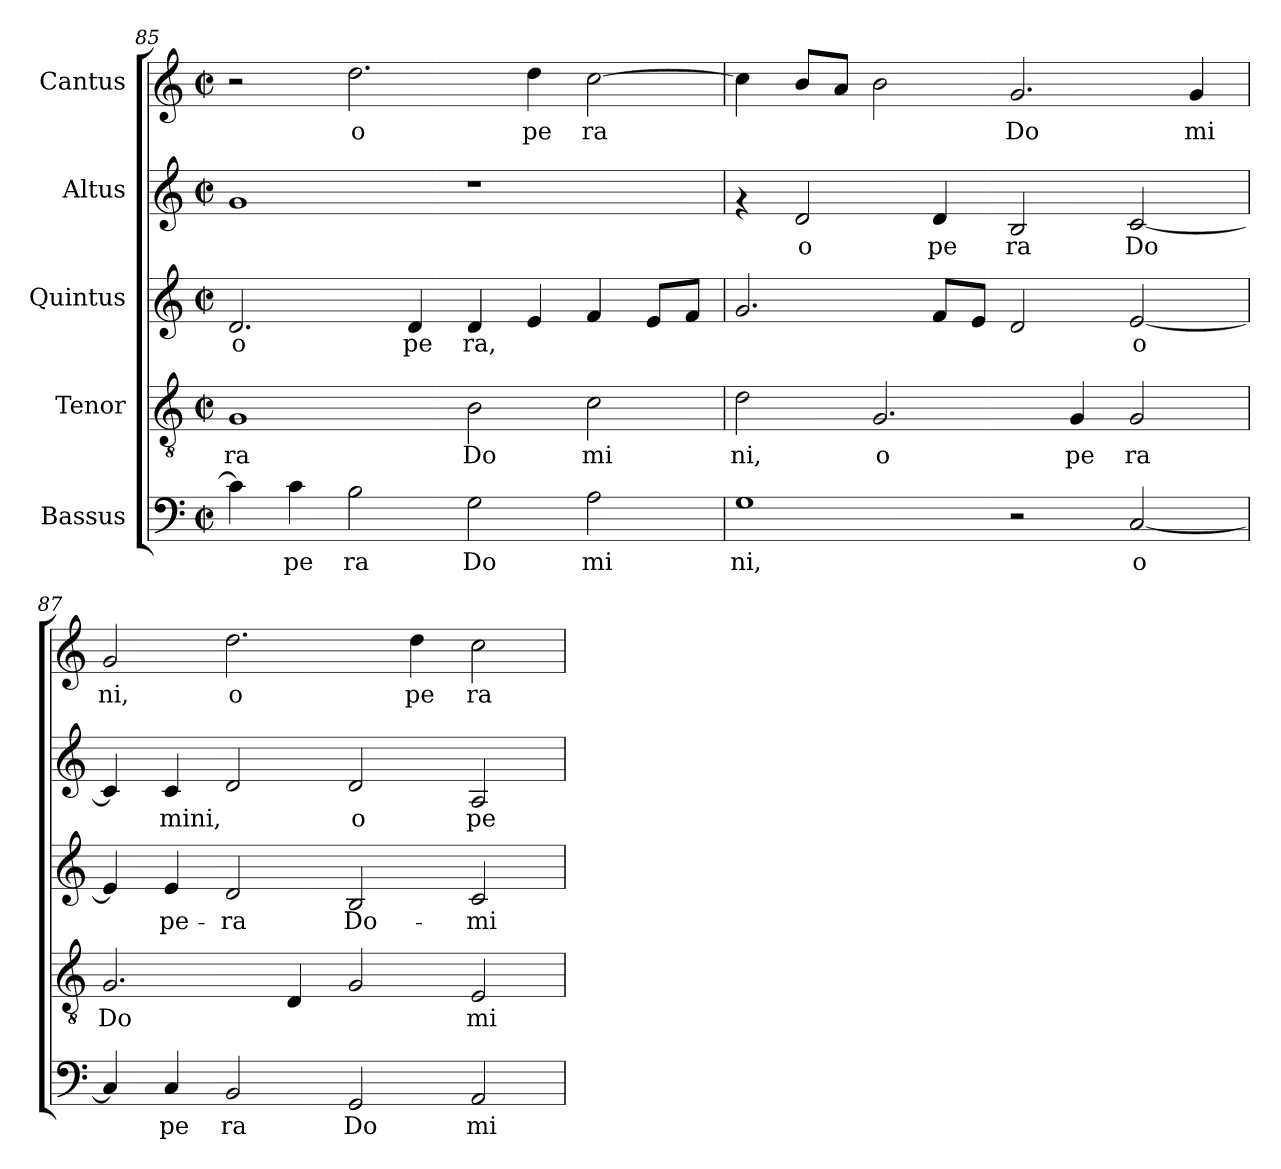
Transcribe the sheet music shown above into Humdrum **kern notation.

**kern	**text	**kern	**text	**kern	**text	**kern	**text	**kern	**text
*part5	*part5	*part4	*part4	*part3	*part3	*part2	*part2	*part1	*part1
*staff5	*staff5	*staff4	*staff4	*staff3	*staff3	*staff2	*staff2	*staff1	*staff1
*I"Bassus	*	*I"Tenor	*	*I"Quintus	*	*I"Altus	*	*I"Cantus	*
*clefF4	*	*clefGv2	*	*clefG2	*	*clefG2	*	*clefG2	*
*k[]	*	*k[]	*	*k[]	*	*k[]	*	*k[]	*
*C:	*	*C:	*	*C:	*	*C:	*	*C:	*
*M2/2	*	*M2/2	*	*M2/2	*	*M2/2	*	*M2/2	*
*met(c|)	*	*met(c|)	*	*met(c|)	*	*met(c|)	*	*met(c|)	*
=85	=85	=85	=85	=85	=85	=85	=85	=85	=85
!	!LO:LY:b:cj	!	!LO:LY:b:cj	!	!LO:LY:b:cj	!	!LO:LY:b:cj	!	!
4c\]	.	1G	ra	2.d/	o	1g	.	2r	.
!	!LO:LY:b:cj	!	!	!	!	!	!	!	!
4c\	pe	.	.	.	.	.	.	.	.
!	!LO:LY:b:cj	!	!	!	!	!	!	!	!LO:LY:b:cj
2B\	ra	.	.	.	.	.	.	2.dd\	o
!	!	!	!	!	!LO:LY:b:cj	!	!	!	!
.	.	.	.	4d/	pe	.	.	.	.
!	!LO:LY:b:cj	!	!LO:LY:b:cj	!	!LO:LY:b:cj	!	!	!	!
2G\	Do	2B\	Do	4d/	ra,	1r	.	.	.
!	!	!	!	!	!LO:LY:b:cj	!	!	!	!LO:LY:b:cj
.	.	.	.	4e/	.	.	.	4dd\	pe
!	!LO:LY:b:cj	!	!LO:LY:b:cj	!	!LO:LY:b:cj	!	!	!	!LO:LY:b:cj
2A\	mi	2c\	mi	4f/	.	.	.	[>2cc\	ra
!	!	!	!	!	!LO:LY:b:cj	!	!	!	!
.	.	.	.	8e/L	.	.	.	.	.
!	!	!	!	!	!LO:LY:b:cj	!	!	!	!
.	.	.	.	8f/J	.	.	.	.	.
=86	=86	=86	=86	=86	=86	=86	=86	=86	=86
!	!LO:LY:b:cj	!	!LO:LY:b:cj	!	!LO:LY:b:cj	!	!	!	!LO:LY:b:cj
1G	ni,	2d\	ni,	2.g/	.	4rf	.	4cc\]	.
!	!	!	!	!	!	!	!LO:LY:b:cj	!	!LO:LY:b:cj
.	.	.	.	.	.	2d/	o	8b/L	.
!	!	!	!	!	!	!	!	!	!LO:LY:b:cj
.	.	.	.	.	.	.	.	8a/J	.
!	!	!	!LO:LY:b:cj	!	!	!	!	!	!LO:LY:b:cj
.	.	2.G/	o	.	.	.	.	2b\	.
!	!	!	!	!	!LO:LY:b:cj	!	!LO:LY:b:cj	!	!
.	.	.	.	8f/L	.	4d/	pe	.	.
!	!	!	!	!	!LO:LY:b:cj	!	!	!	!
.	.	.	.	8e/J	.	.	.	.	.
!	!	!	!	!	!LO:LY:b:cj	!	!LO:LY:b:cj	!	!LO:LY:b:cj
2r	.	.	.	2d/	.	2B/	ra	2.g/	Do
!	!	!	!LO:LY:b:cj	!	!	!	!	!	!
.	.	4G/	pe	.	.	.	.	.	.
!	!LO:LY:b:cj	!	!LO:LY:b:cj	!	!LO:LY:b:cj	!	!LO:LY:b:cj	!	!
[>2C/	o	2G/	ra	[>2e/	o	[>2c/	Do	.	.
!	!	!	!	!	!	!	!	!	!LO:LY:b:cj
.	.	.	.	.	.	.	.	4g/	mi
!!LO:PB:g=z
=87	=87	=87	=87	=87	=87	=87	=87	=87	=87
!	!LO:LY:b:cj	!	!LO:LY:b:cj	!	!LO:LY:b:cj	!	!LO:LY:b:cj	!	!LO:LY:b:cj
4C/]	.	2.G/	Do-	4e/]	.	4c/]	.	2g/	ni,
!	!LO:LY:b:cj	!	!	!	!LO:LY:b:cj	!	!LO:LY:b:cj	!	!
4C/	pe	.	.	4e/	pe-	4c/	mini,	.	.
!	!LO:LY:b:cj	!	!	!	!LO:LY:b:cj	!	!LO:LY:b:cj	!	!LO:LY:b:cj
2BB/	ra	.	.	2d/	-ra	2d/	.	2.dd\	o
!	!	!	!LO:LY:b:cj	!	!	!	!	!	!
.	.	4D/	--	.	.	.	.	.	.
!	!LO:LY:b:cj	!	!LO:LY:b:cj	!	!LO:LY:b:cj	!	!LO:LY:b:cj	!	!
2GG/	Do	2G/	--	2B/	Do-	2d/	o	.	.
!	!	!	!	!	!	!	!	!	!LO:LY:b:cj
.	.	.	.	.	.	.	.	4dd\	pe
!	!LO:LY:b:cj	!	!LO:LY:b:cj	!	!LO:LY:b:cj	!	!LO:LY:b:cj	!	!LO:LY:b:cj
2AA/	mi	2E/	-mi-	2c/	-mi-	2A/	pe	2cc\	ra
=	=	=	=	=	=	=	=	=	=
*-	*-	*-	*-	*-	*-	*-	*-	*-	*-
